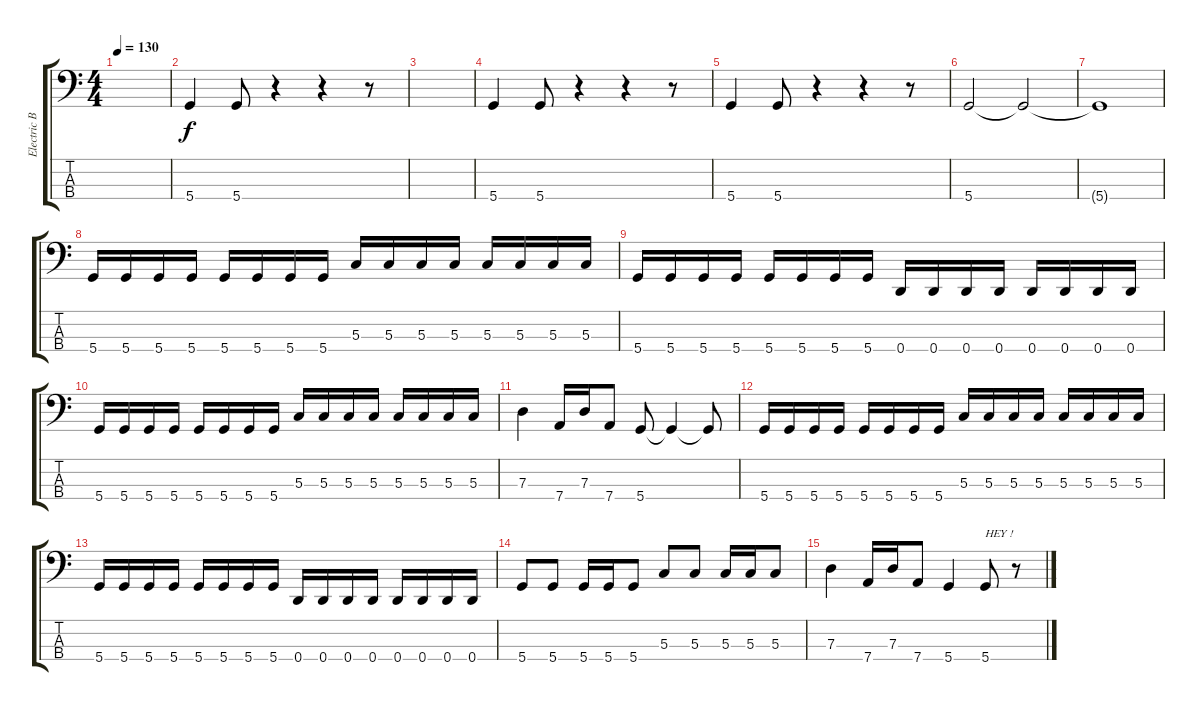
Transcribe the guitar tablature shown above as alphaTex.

\track ("Electric Bass" "Electric B") {instrument electricbasspick}
\staff {score tabs}
\tuning (F2 C2 G1 D1) {hide}
\ts (4 4)
\tempo 130
\clef f4
\ks c
|
5.4.4 5.4.8 r.4 r.4 r.8 |
|
5.4.4 5.4.8 r.4 r.4 r.8 |
5.4.4 5.4.8 r.4 r.4 r.8 |
5.4.2 5.4{t}.2 |
5.4{t}.1 |
5.4.16 5.4.16 5.4.16 5.4.16 5.4.16 5.4.16 5.4.16 5.4.16 5.3.16 5.3.16 5.3.16 5.3.16 5.3.16 5.3.16 5.3.16 5.3.16 |
5.4.16 5.4.16 5.4.16 5.4.16 5.4.16 5.4.16 5.4.16 5.4.16 0.4.16 0.4.16 0.4.16 0.4.16 0.4.16 0.4.16 0.4.16 0.4.16 |
5.4.16 5.4.16 5.4.16 5.4.16 5.4.16 5.4.16 5.4.16 5.4.16 5.3.16 5.3.16 5.3.16 5.3.16 5.3.16 5.3.16 5.3.16 5.3.16 |
7.3.4 7.4.16 7.3.16 7.4.8 5.4.8 5.4{t}.4 5.4{t}.8 |
5.4.16 5.4.16 5.4.16 5.4.16 5.4.16 5.4.16 5.4.16 5.4.16 5.3.16 5.3.16 5.3.16 5.3.16 5.3.16 5.3.16 5.3.16 5.3.16 |
5.4.16 5.4.16 5.4.16 5.4.16 5.4.16 5.4.16 5.4.16 5.4.16 0.4.16 0.4.16 0.4.16 0.4.16 0.4.16 0.4.16 0.4.16 0.4.16 |
5.4.8 5.4.8 5.4.16 5.4.16 5.4.8 5.3.8 5.3.8 5.3.16 5.3.16 5.3.8 |
7.3.4 7.4.16 7.3.16 7.4.8 5.4.4 5.4.8{txt "HEY !"} r.8
